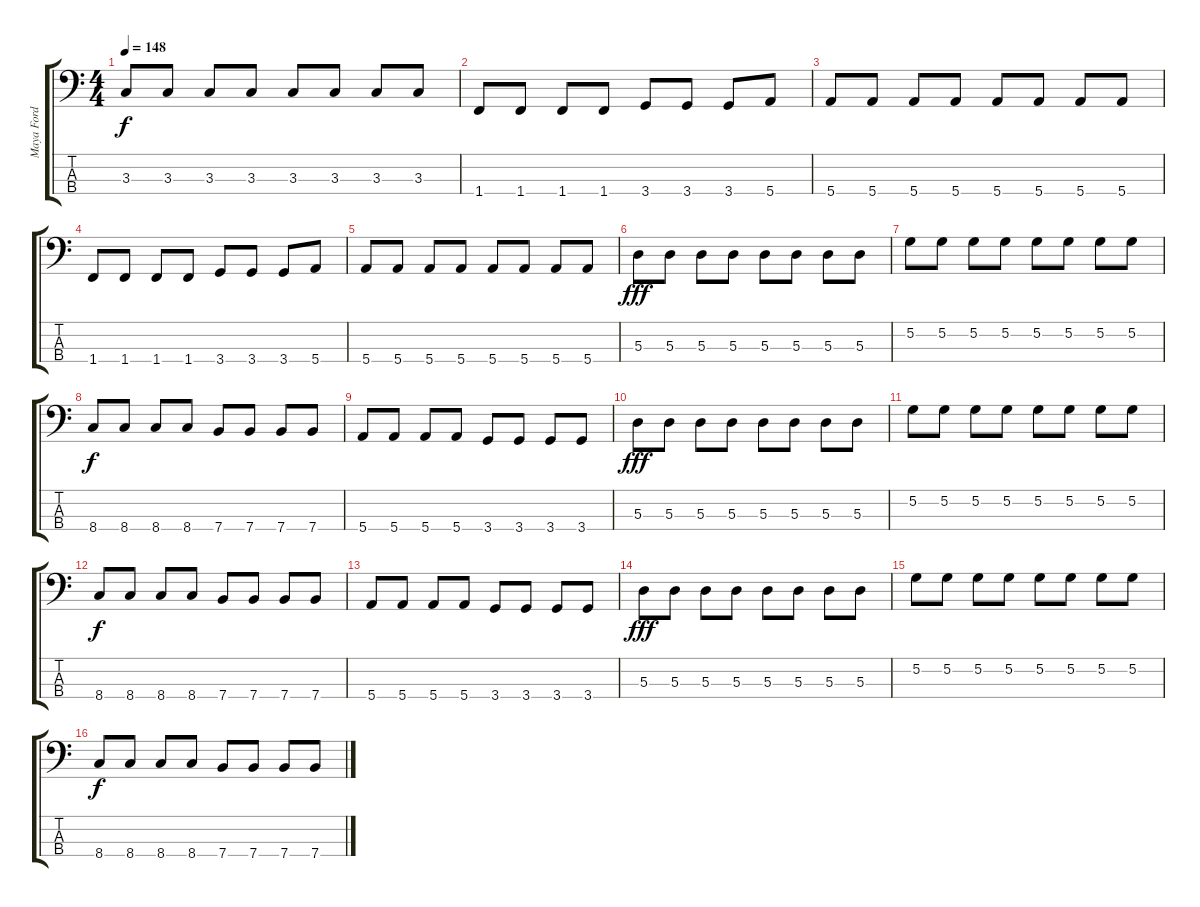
\track ("Maya Ford" "Maya Ford") {instrument electricbassfinger}
\staff {score tabs}
\tuning (G2 D2 A1 E1) {hide}
\ts (4 4)
\tempo 148
\clef f4
\ks c
3.3.8{dy f} 3.3.8 3.3.8 3.3.8 3.3.8 3.3.8 3.3.8 3.3.8 |
1.4.8 1.4.8 1.4.8 1.4.8 3.4.8 3.4.8 3.4.8 5.4.8 |
5.4.8 5.4.8 5.4.8 5.4.8 5.4.8 5.4.8 5.4.8 5.4.8 |
1.4.8 1.4.8 1.4.8 1.4.8 3.4.8 3.4.8 3.4.8 5.4.8 |
5.4.8 5.4.8 5.4.8 5.4.8 5.4.8 5.4.8 5.4.8 5.4.8 |
5.3.8{dy fff} 5.3.8 5.3.8 5.3.8 5.3.8 5.3.8 5.3.8 5.3.8 |
5.2.8 5.2.8 5.2.8 5.2.8 5.2.8 5.2.8 5.2.8 5.2.8 |
8.4.8{dy f} 8.4.8 8.4.8 8.4.8 7.4.8 7.4.8 7.4.8 7.4.8 |
5.4.8 5.4.8 5.4.8 5.4.8 3.4.8 3.4.8 3.4.8 3.4.8 |
5.3.8{dy fff} 5.3.8 5.3.8 5.3.8 5.3.8 5.3.8 5.3.8 5.3.8 |
5.2.8 5.2.8 5.2.8 5.2.8 5.2.8 5.2.8 5.2.8 5.2.8 |
8.4.8{dy f} 8.4.8 8.4.8 8.4.8 7.4.8 7.4.8 7.4.8 7.4.8 |
5.4.8 5.4.8 5.4.8 5.4.8 3.4.8 3.4.8 3.4.8 3.4.8 |
5.3.8{dy fff} 5.3.8 5.3.8 5.3.8 5.3.8 5.3.8 5.3.8 5.3.8 |
5.2.8 5.2.8 5.2.8 5.2.8 5.2.8 5.2.8 5.2.8 5.2.8 |
8.4.8{dy f} 8.4.8 8.4.8 8.4.8 7.4.8 7.4.8 7.4.8 7.4.8
